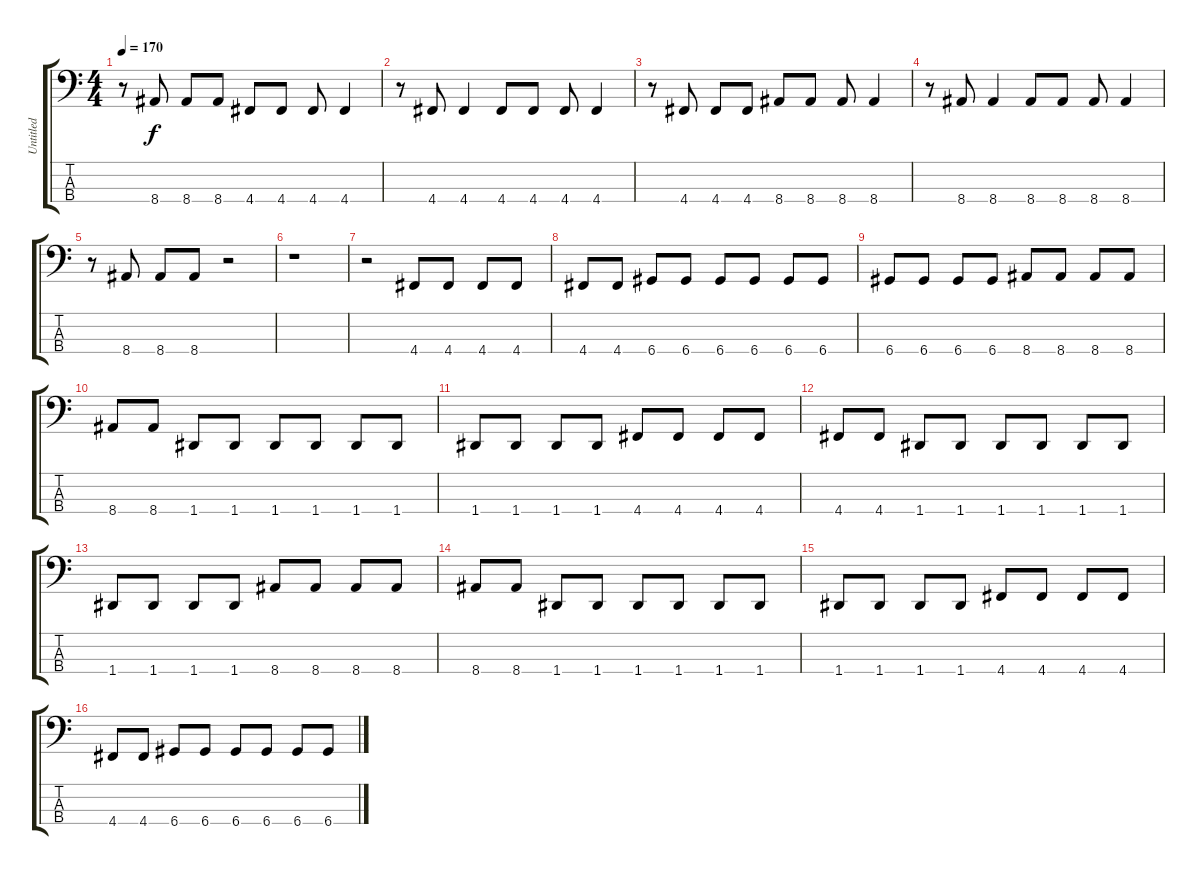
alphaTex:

\track ("Untitled" "Untitled") {instrument electricbasspick}
\staff {score tabs}
\tuning (G2 D2 A1 D1) {hide}
\ts (4 4)
\tempo 170
\clef f4
\ks c
r.8{dy f} 8.4.8 8.4.8 8.4.8 4.4.8 4.4.8 4.4.8 4.4.4 |
r.8 4.4.8 4.4.4 4.4.8 4.4.8 4.4.8 4.4.4 |
r.8 4.4.8 4.4.8 4.4.8 8.4.8 8.4.8 8.4.8 8.4.4 |
r.8 8.4.8 8.4.4 8.4.8 8.4.8 8.4.8 8.4.4 |
r.8 8.4.8 8.4.8 8.4.8 r.2 |
r.1 |
r.2 4.4.8 4.4.8 4.4.8 4.4.8 |
4.4.8 4.4.8 6.4.8 6.4.8 6.4.8 6.4.8 6.4.8 6.4.8 |
6.4.8 6.4.8 6.4.8 6.4.8 8.4.8 8.4.8 8.4.8 8.4.8 |
8.4.8 8.4.8 1.4.8 1.4.8 1.4.8 1.4.8 1.4.8 1.4.8 |
1.4.8 1.4.8 1.4.8 1.4.8 4.4.8 4.4.8 4.4.8 4.4.8 |
4.4.8 4.4.8 1.4.8 1.4.8 1.4.8 1.4.8 1.4.8 1.4.8 |
1.4.8 1.4.8 1.4.8 1.4.8 8.4.8 8.4.8 8.4.8 8.4.8 |
8.4.8 8.4.8 1.4.8 1.4.8 1.4.8 1.4.8 1.4.8 1.4.8 |
1.4.8 1.4.8 1.4.8 1.4.8 4.4.8 4.4.8 4.4.8 4.4.8 |
4.4.8 4.4.8 6.4.8 6.4.8 6.4.8 6.4.8 6.4.8 6.4.8
